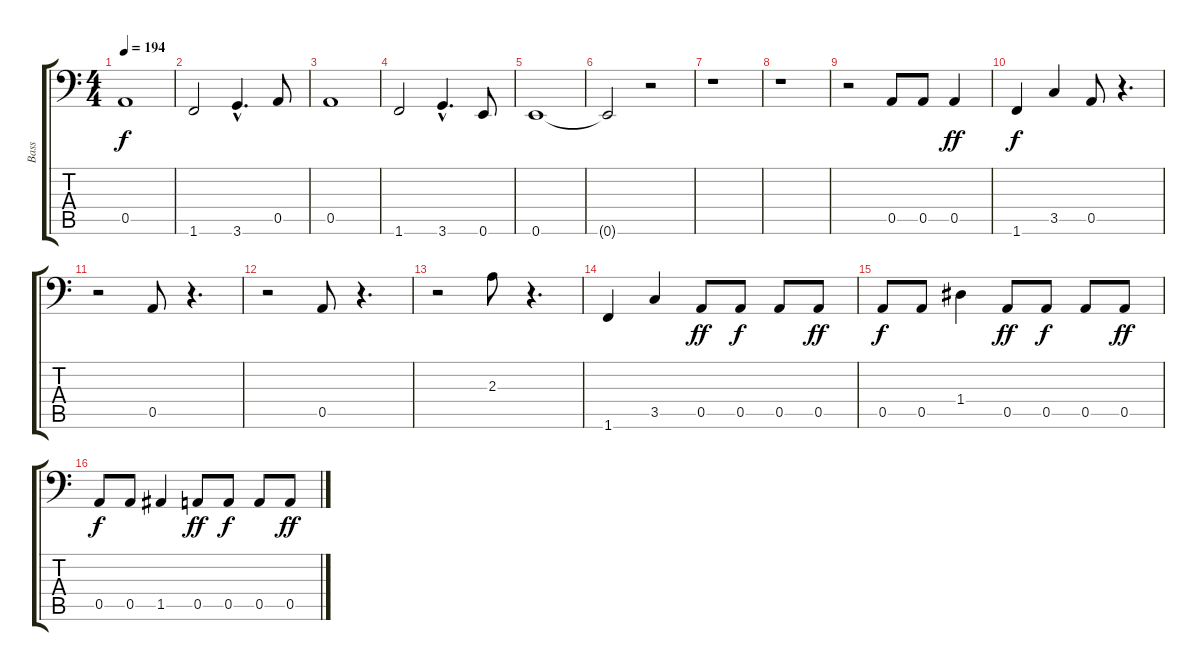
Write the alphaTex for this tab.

\track ("Bass" "Bass") {instrument electricbassfinger}
\staff {score tabs}
\tuning (E3 B2 G2 D2 A1 E1) {hide}
\ts (4 4)
\tempo 194
\clef f4
\ks c
0.5.1{dy f} |
1.6.2 3.6{hac}.4{d} 0.5.8 |
0.5.1 |
1.6.2 3.6{hac}.4{d} 0.6.8 |
0.6.1 |
0.6{t}.2 r.2 |
r.1 |
r.1 |
r.2 0.5.8 0.5.8 0.5.4{dy ff} |
1.6.4{dy f} 3.5.4 0.5.8 r.4{d} |
r.2 0.5.8 r.4{d} |
r.2 0.5.8 r.4{d} |
r.2 2.3.8 r.4{d} |
1.6.4 3.5.4 0.5.8{dy ff} 0.5.8{dy f} 0.5.8 0.5.8{dy ff} |
0.5.8{dy f} 0.5.8 1.4.4 0.5.8{dy ff} 0.5.8{dy f} 0.5.8 0.5.8{dy ff} |
0.5.8{dy f} 0.5.8 1.5.4 0.5.8{dy ff} 0.5.8{dy f} 0.5.8 0.5.8{dy ff}
